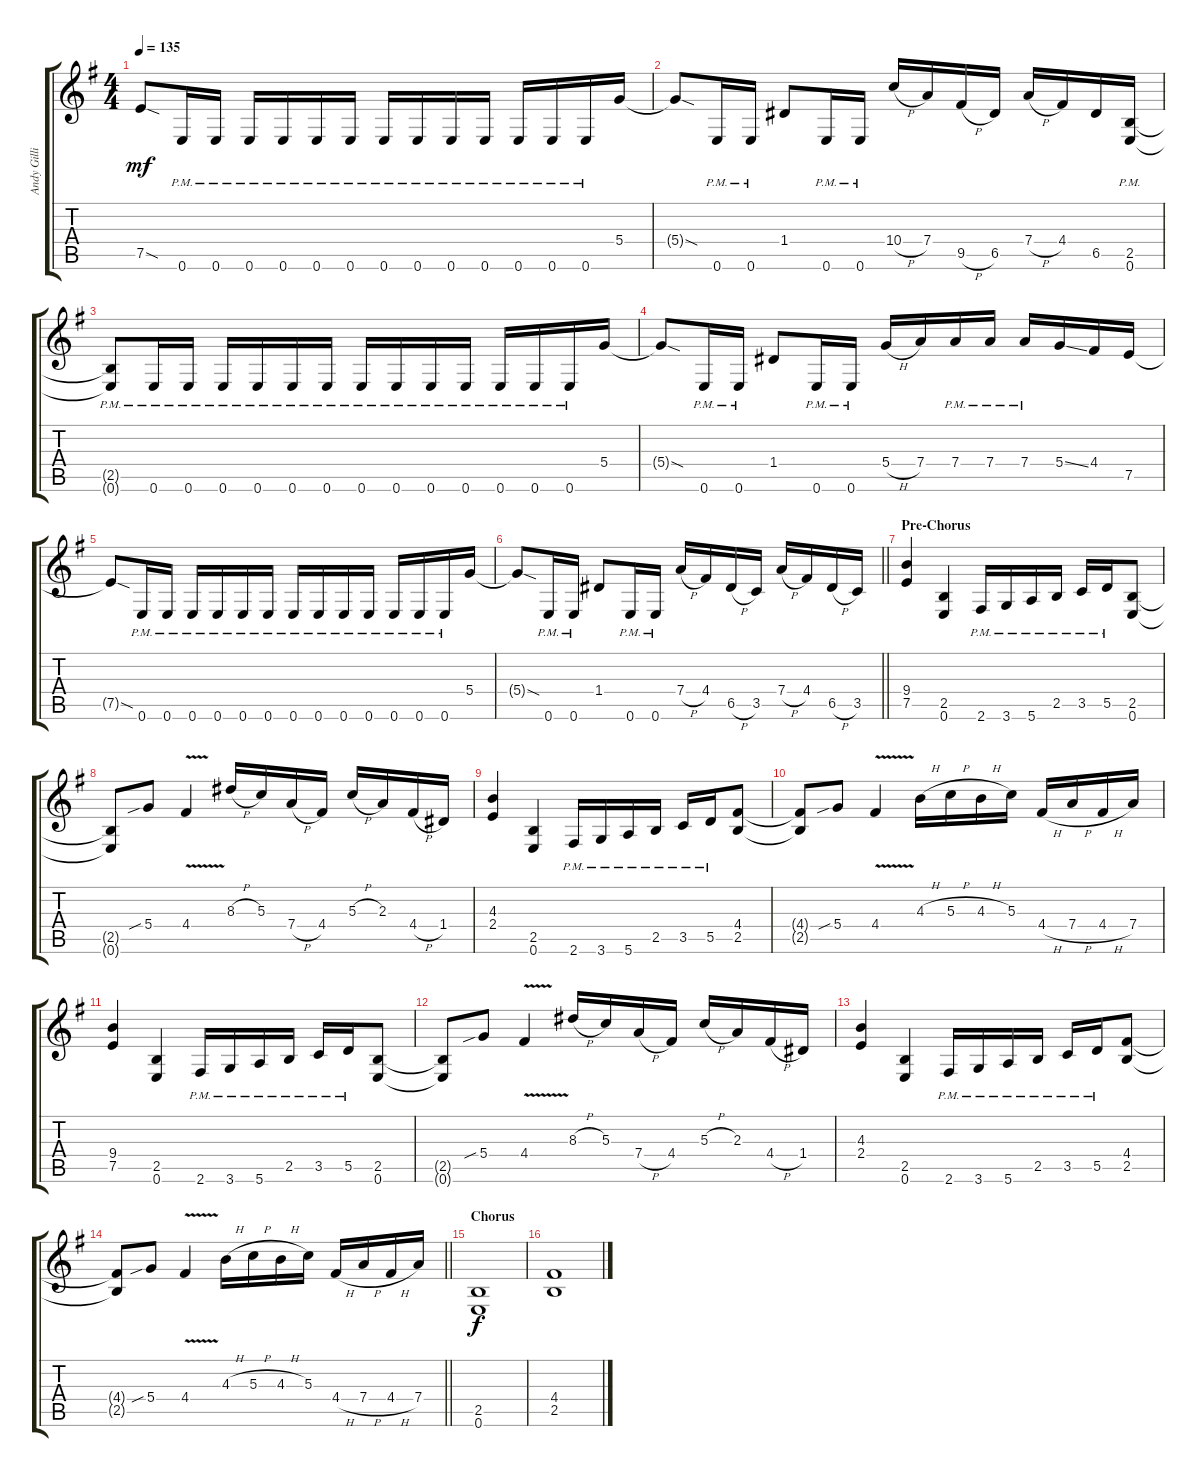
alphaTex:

\track ("Andy Gillion (guitar)" "Andy Gilli") {instrument distortionguitar}
\staff {score tabs}
\tuning (E4 B3 G3 D3 A2 E2) {hide}
\ts (4 4)
\tempo 135
\clef g2
\ks eminor
7.5{sod t}.8{dy mf} 0.6{pm}.16 0.6{pm}.16 0.6{pm}.16 0.6{pm}.16 0.6{pm}.16 0.6{pm}.16 0.6{pm}.16 0.6{pm}.16 0.6{pm}.16 0.6{pm}.16 0.6{pm}.16 0.6{pm}.16 0.6{pm}.16 5.4.16 |
5.4{sod t}.8 0.6{pm}.16 0.6{pm}.16 1.4.8 0.6{pm}.16 0.6{pm}.16 10.4{h}.16 7.4.16 9.5{h}.16 6.5.16 7.4{h}.16 4.4.16 6.5.16 (2.5{pm} 0.6).16 |
(2.5{pm t} 0.6{t}).8 0.6{pm}.16 0.6{pm}.16 0.6{pm}.16 0.6{pm}.16 0.6{pm}.16 0.6{pm}.16 0.6{pm}.16 0.6{pm}.16 0.6{pm}.16 0.6{pm}.16 0.6{pm}.16 0.6{pm}.16 0.6{pm}.16 5.4.16 |
5.4{sod t}.8 0.6{pm}.16 0.6{pm}.16 1.4.8 0.6{pm}.16 0.6{pm}.16 5.4{h}.16 7.4.16 7.4{pm}.16 7.4{pm}.16 7.4{pm}.16 5.4{ss}.16 4.4.16 7.5.16 |
7.5{sod t}.8 0.6{pm}.16 0.6{pm}.16 0.6{pm}.16 0.6{pm}.16 0.6{pm}.16 0.6{pm}.16 0.6{pm}.16 0.6{pm}.16 0.6{pm}.16 0.6{pm}.16 0.6{pm}.16 0.6{pm}.16 0.6{pm}.16 5.4.16 |
\barLineRight lightlight
5.4{sod t}.8 0.6{pm}.16 0.6{pm}.16 1.4.8 0.6{pm}.16 0.6{pm}.16 7.4{h}.16 4.4.16 6.5{h}.16 3.5.16 7.4{h}.16 4.4.16 6.5{h}.16 3.5.16 |
\section ("" "Pre-Chorus")
(9.4 7.5).4 (2.5 0.6).4 2.6{pm}.16 3.6{pm}.16 5.6{pm}.16 2.5{pm}.16 3.5{pm}.16 5.5{pm}.16 (2.5 0.6).8 |
(2.5{t} 0.6{t}).8 5.4{sib}.8 4.4{v}.4 8.3{h}.16 5.3.16 7.4{h}.16 4.4.16 5.3{h}.16 2.3.16 4.4{h}.16 1.4.16 |
(4.3 2.4).4 (2.5 0.6).4 2.6{pm}.16 3.6{pm}.16 5.6{pm}.16 2.5{pm}.16 3.5{pm}.16 5.5{pm}.16 (4.4 2.5).8 |
(4.4{t} 2.5{t}).8 5.4{sib}.8 4.4{v}.4 4.3{h}.16 5.3{h}.16 4.3{h}.16 5.3.16 4.4{h}.16 7.4{h}.16 4.4{h}.16 7.4.16 |
(9.4 7.5).4 (2.5 0.6).4 2.6{pm}.16 3.6{pm}.16 5.6{pm}.16 2.5{pm}.16 3.5{pm}.16 5.5{pm}.16 (2.5 0.6).8 |
(2.5{t} 0.6{t}).8 5.4{sib}.8 4.4{v}.4 8.3{h}.16 5.3.16 7.4{h}.16 4.4.16 5.3{h}.16 2.3.16 4.4{h}.16 1.4.16 |
(4.3 2.4).4 (2.5 0.6).4 2.6{pm}.16 3.6{pm}.16 5.6{pm}.16 2.5{pm}.16 3.5{pm}.16 5.5{pm}.16 (4.4 2.5).8 |
\barLineRight lightlight
(4.4{t} 2.5{t}).8 5.4{sib}.8 4.4{v}.4 4.3{h}.16 5.3{h}.16 4.3{h}.16 5.3.16 4.4{h}.16 7.4{h}.16 4.4{h}.16 7.4.16 |
\section ("" "Chorus")
(2.5 0.6).1{dy f} |
(4.4 2.5).1
